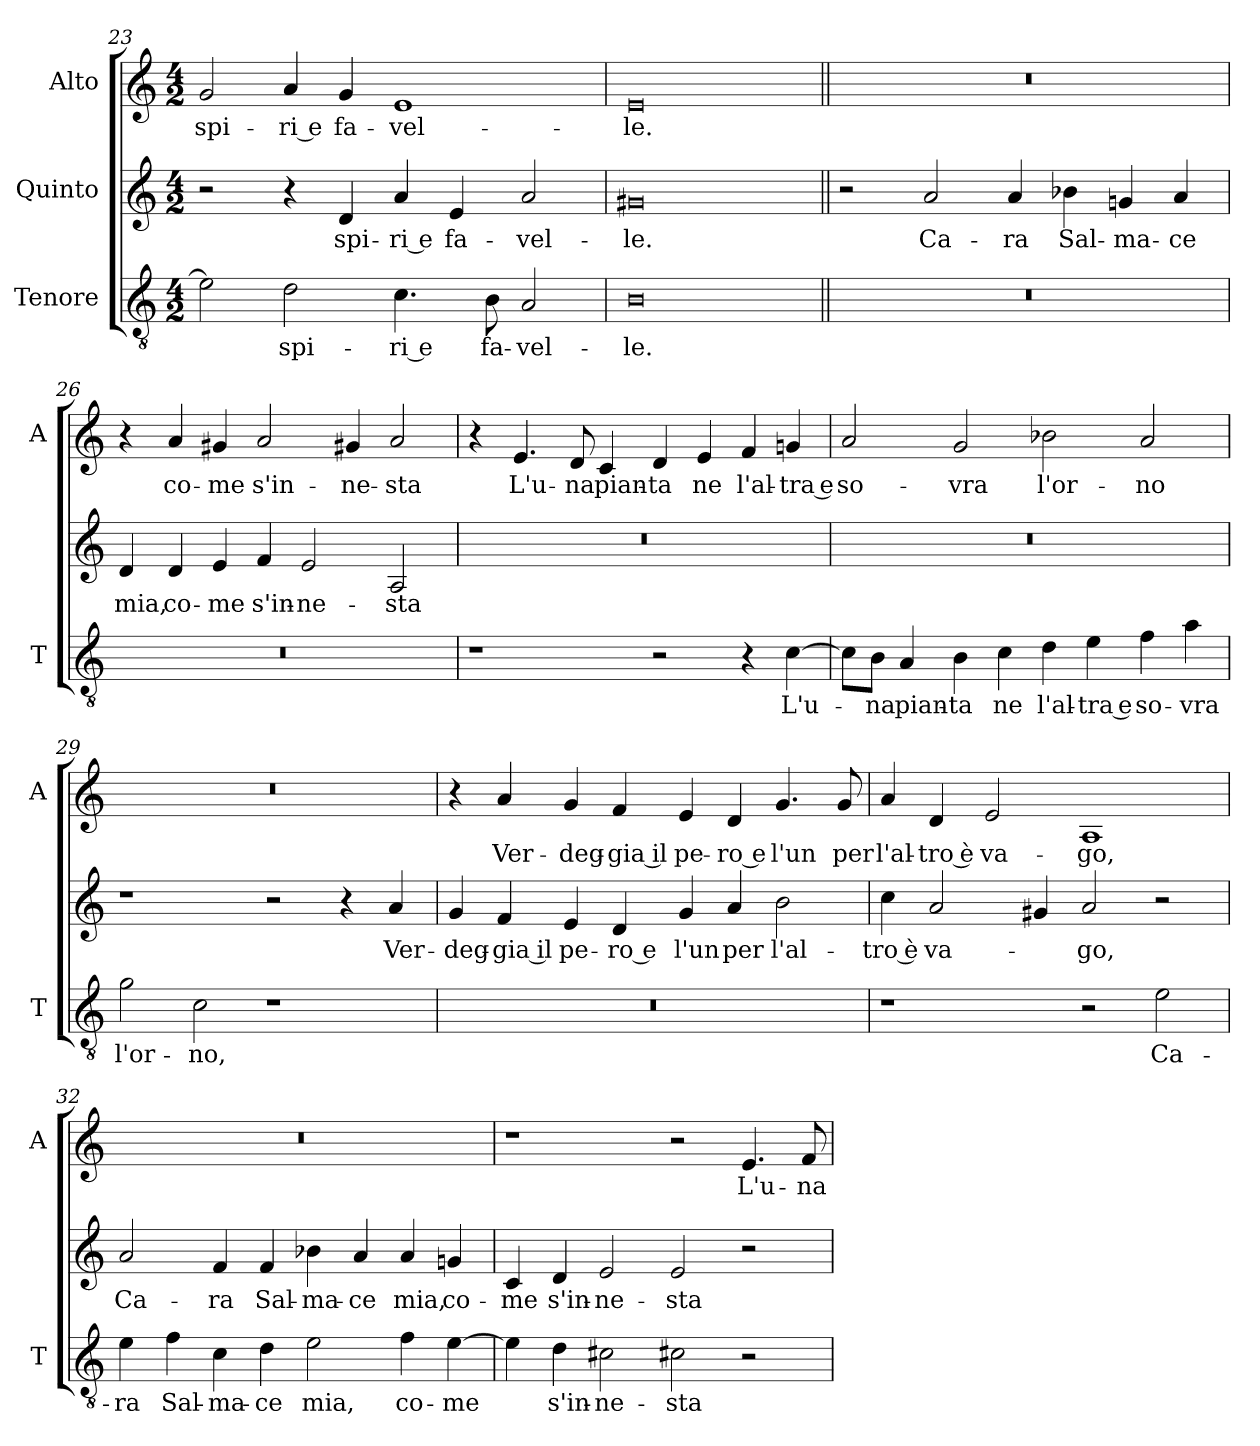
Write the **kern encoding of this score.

**kern	**text	**kern	**text	**kern	**text
*part3	*part3	*part2	*part2	*part1	*part1
*staff3	*staff3	*staff2	*staff2	*staff1	*staff1
*I"Tenore	*	*I"Quinto	*	*I"Alto	*
*I'T	*	*	*	*I'A	*
*clefGv2	*	*clefG2	*	*clefG2	*
*k[]	*	*k[]	*	*k[]	*
*C:	*	*C:	*	*C:	*
*M4/2	*	*M4/2	*	*M4/2	*
=23	=23	=23	=23	=23	=23
2e]	.	2r	.	2g	spi-
2d	spi-	4r	.	4a	-ri e
.	.	4d	spi-	4g	fa-
4.c	-ri e	4a	-ri e	1e	-vel-
.	.	4e	fa-	.	.
8B	fa-	.	.	.	.
2A	-vel-	2a	-vel-	.	.
=24	=24	=24	=24	=24	=24
0B	-le.	0g#X	-le.	0e	-le.
=25||	=25||	=25||	=25||	=25||	=25||
0r	.	2r	.	0r	.
.	.	2a	Ca-	.	.
.	.	4a	-ra	.	.
.	.	4b-X	Sal-	.	.
.	.	4gn	-ma-	.	.
.	.	4a	-ce	.	.
=26	=26	=26	=26	=26	=26
0r	.	4d	mia,	4r	.
.	.	4d	co-	4a	co-
.	.	4e	-me	4g#X	-me
.	.	4f	s'in-	2a	s'in-
.	.	2e	-ne-	.	.
.	.	.	.	4g#X	-ne-
.	.	2A	-sta	2a	-sta
=27	=27	=27	=27	=27	=27
1r	.	0r	.	4r	.
.	.	.	.	4.e	L'u-
.	.	.	.	8d	-na
.	.	.	.	4c	pian-
2r	.	.	.	4d	-ta
.	.	.	.	4e	ne
4r	.	.	.	4f	l'al-
[4c	L'u-	.	.	4gn	-tra e
=28	=28	=28	=28	=28	=28
8c\L]	.	0r	.	2a	so-
8B\J	-na	.	.	.	.
4A	pian-	.	.	.	.
4B	-ta	.	.	2g	-vra
4c	ne	.	.	.	.
4d	l'al-	.	.	2b-X	l'or-
4e	-tra e	.	.	.	.
4f	so-	.	.	2a	-no
4a	-vra	.	.	.	.
=29	=29	=29	=29	=29	=29
2g	l'or-	1r	.	0r	.
2c	-no,	.	.	.	.
1r	.	2r	.	.	.
.	.	4r	.	.	.
.	.	4a	Ver-	.	.
=30	=30	=30	=30	=30	=30
0r	.	4g	-deg-	4r	.
.	.	4f	-gia il	4a	Ver-
.	.	4e	pe-	4g	-deg-
.	.	4d	-ro e	4f	-gia il
.	.	4g	l'un	4e	pe-
.	.	4a	per	4d	-ro e
.	.	2b	l'al-	4.g	l'un
.	.	.	.	8g	per
=31	=31	=31	=31	=31	=31
1r	.	4cc	-tro è	4a	l'al-
.	.	2a	va-	4d	-tro è
.	.	.	.	2e	va-
.	.	4g#X	.	.	.
2r	.	2a	-go,	1A	-go,
2e	Ca-	2r	.	.	.
=32	=32	=32	=32	=32	=32
4e	-ra	2a	Ca-	0r	.
4f	Sal-	.	.	.	.
4c	-ma-	4f	-ra	.	.
4d	-ce	4f	Sal-	.	.
2e	mia,	4b-X	-ma-	.	.
.	.	4a	-ce	.	.
4f	co-	4a	mia,	.	.
[4e	-me	4gn	co-	.	.
=33	=33	=33	=33	=33	=33
4e]	.	4c	-me	1r	.
4d	s'in-	4d	s'in-	.	.
2c#X	-ne-	2e	-ne-	.	.
2c#X	-sta	2e	-sta	2r	.
2r	.	2r	.	4.e	L'u-
.	.	.	.	8f	-na
=	=	=	=	=	=
*-	*-	*-	*-	*-	*-
